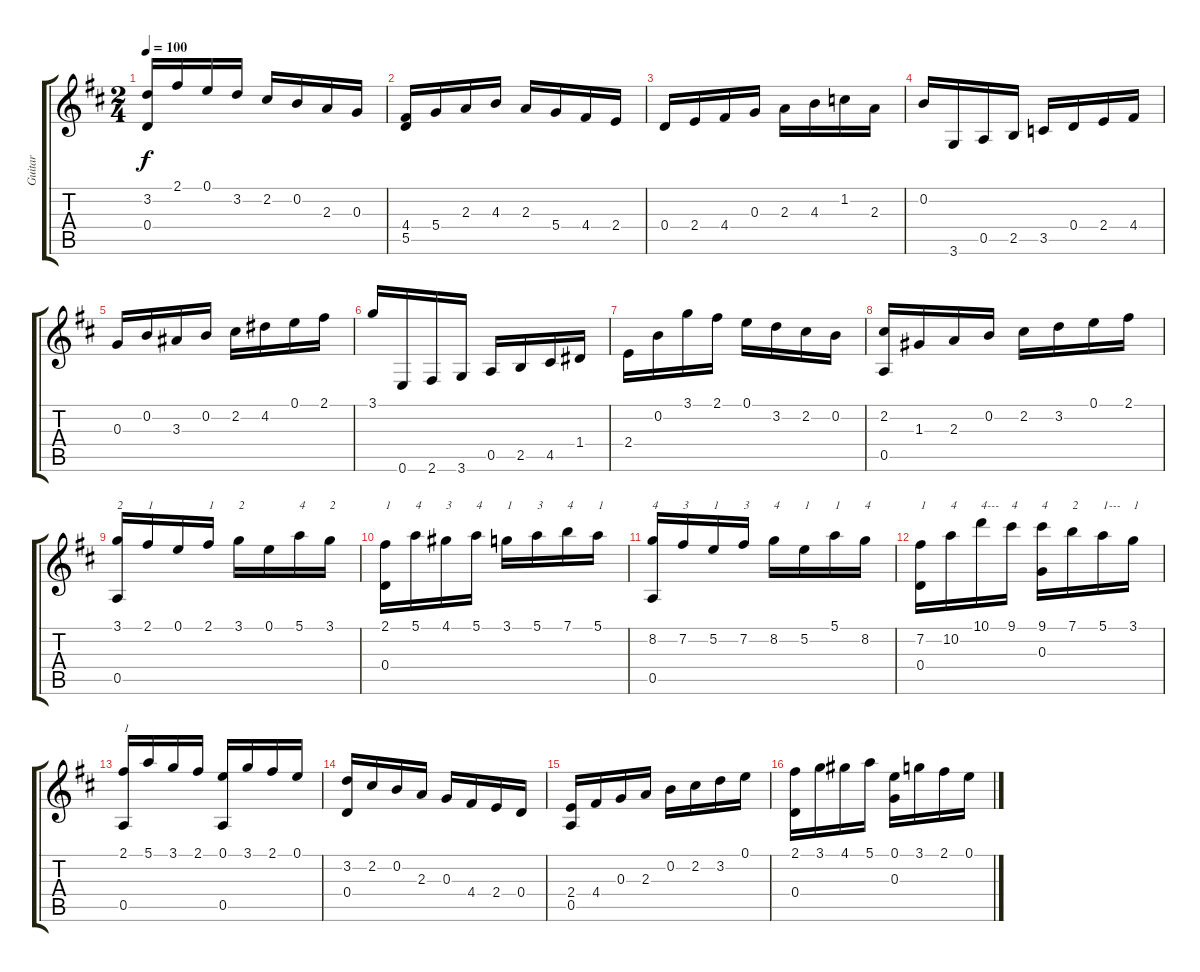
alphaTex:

\track ("Guitar" "Guitar") {instrument acousticguitarnylon}
\staff {score tabs}
\tuning (E4 B3 G3 D3 A2 E2) {hide}
\ts (2 4)
\tempo 100
\clef g2
\ks d
(3.2 0.4).16{dy f} 2.1.16 0.1.16 3.2.16 2.2.16 0.2.16 2.3.16 0.3.16 |
(4.4 5.5).16 5.4.16 2.3.16 4.3.16 2.3.16 5.4.16 4.4.16 2.4.16 |
0.4.16 2.4.16 4.4.16 0.3.16 2.3.16 4.3.16 1.2.16 2.3.16 |
0.2.16 3.6.16 0.5.16 2.5.16 3.5.16 0.4.16 2.4.16 4.4.16 |
0.3.16 0.2.16 3.3.16 0.2.16 2.2.16 4.2.16 0.1.16 2.1.16 |
3.1.16 0.6.16 2.6.16 3.6.16 0.5.16 2.5.16 4.5.16 1.4.16 |
2.4.16 0.2.16 3.1.16 2.1.16 0.1.16 3.2.16 2.2.16 0.2.16 |
(2.2 0.5).16 1.3.16 2.3.16 0.2.16 2.2.16 3.2.16 0.1.16 2.1.16 |
(3.1 0.5).16{txt "2"} 2.1.16{txt "1"} 0.1.16 2.1.16{txt "1"} 3.1.16{txt "2"} 0.1.16 5.1.16{txt "4"} 3.1.16{txt "2"} |
(2.1 0.4).16{txt "1"} 5.1.16{txt "4"} 4.1.16{txt "3"} 5.1.16{txt "4"} 3.1.16{txt "1"} 5.1.16{txt "3"} 7.1.16{txt "4"} 5.1.16{txt "1"} |
(8.2 0.5).16{txt "4"} 7.2.16{txt "3"} 5.2.16{txt "1"} 7.2.16{txt "3"} 8.2.16{txt "4"} 5.2.16{txt "1"} 5.1.16{txt "1"} 8.2.16{txt "4"} |
(7.2 0.4).16{txt "1"} 10.2.16{txt "4"} 10.1.16{txt "4---"} 9.1.16{txt "4"} (9.1 0.3).16{txt "4"} 7.1.16{txt "2"} 5.1.16{txt "1---"} 3.1.16{txt "1"} |
(2.1 0.5).16{txt "1"} 5.1.16 3.1.16 2.1.16 (0.1 0.5).16 3.1.16 2.1.16 0.1.16 |
(3.2 0.4).16 2.2.16 0.2.16 2.3.16 0.3.16 4.4.16 2.4.16 0.4.16 |
(2.4 0.5).16 4.4.16 0.3.16 2.3.16 0.2.16 2.2.16 3.2.16 0.1.16 |
(2.1 0.4).16 3.1.16 4.1.16 5.1.16 (0.1 0.3).16 3.1.16 2.1.16 0.1.16
